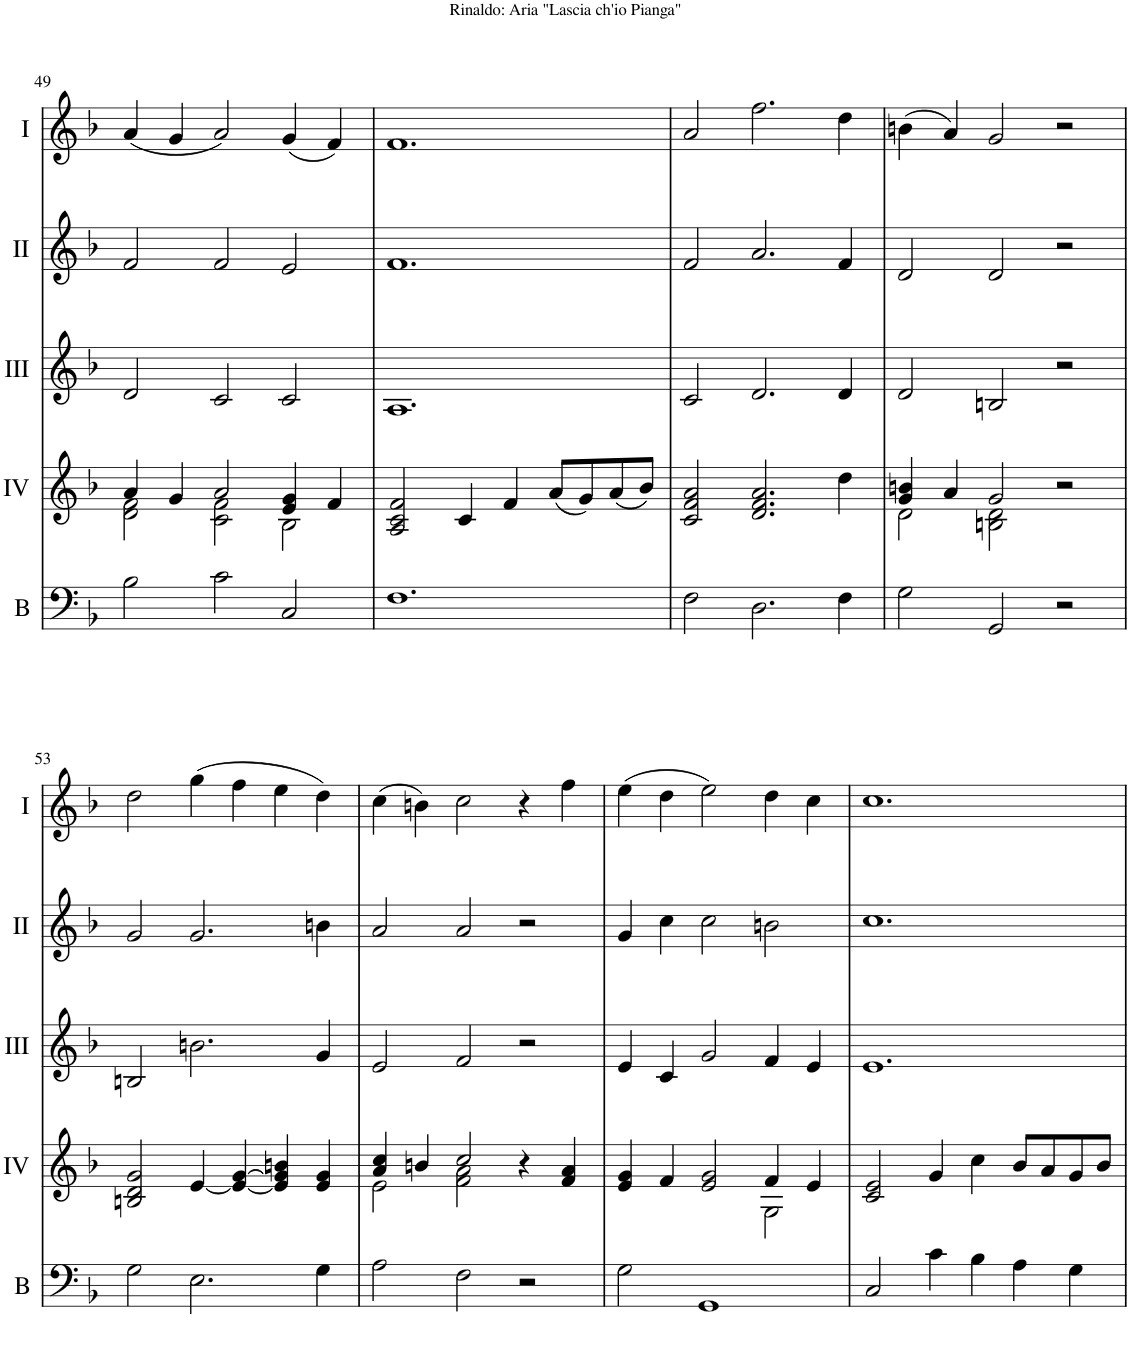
**kern	**kern	**kern	**kern	**kern
*part5	*part4	*part3	*part2	*part1
*staff5	*staff4	*staff3	*staff2	*staff1
*I"Bass	*I"Acc. 4	*I"Acc. 3	*I"Acc. 2	*I"Acc. 1
*I'B	*	*	*	*
!!LO:PB:g=z
*clefF4	*clefG2	*clefG2	*clefG2	*clefG2
*Trd7c12	*	*	*	*
*k[b-]	*k[b-]	*k[b-]	*k[b-]	*k[b-]
*M3/2	*M3/2	*M3/2	*M3/2	*M3/2
=49	=49	=49	=49	=49
*	*^	*	*	*
2B-\	4a/	2d\ 2f\	2d/	2f/	(4a/
.	4g/	.	.	.	4g/
2c\	2a/	2c\ 2f\	2c/	2f/	2a/)
2C/	4e/ 4g/	2B-\	2c/	2e/	(4g/
.	4f/	.	.	.	4f/)
*	*v	*v	*	*	*
=50	=50	=50	=50	=50
1.F	2A/ 2c/ 2f/	1.A	1.f	1.f
.	4c/	.	.	.
.	4f/	.	.	.
.	(8a/L	.	.	.
.	8g/)	.	.	.
.	(8a/	.	.	.
.	8b-/J)	.	.	.
=51	=51	=51	=51	=51
2F\	2c/ 2f/ 2a/	2c/	2f/	2a/
2.D\	2.d/ 2.f/ 2.a/	2.d/	2.a/	2.ff\
4F\	4dd\	4d/	4f/	4dd\
=52	=52	=52	=52	=52
*	*^	*	*	*
2G\	4g/ 4bn/	2d\	2d/	2d/	(4bn\
.	4a/	.	.	.	4a/)
2GG/	2g/	2Bn\ 2d\	2Bn/	2d/	2g/
2r	2r	2ryy	2r	2r	2r
*	*v	*v	*	*	*
!!LO:LB:g=z
=53	=53	=53	=53	=53
2G\	2Bn/ 2d/ 2g/	2Bn/	2g/	2dd\
2.E\	[4e/	2.bn\	2.g/	(4gg\
.	4e/_ [4g/	.	.	4ff\
.	4e/] 4g/] 4bn/	.	.	4ee\
4G\	4e/ 4g/	4g/	4bn\	4dd\)
=54	=54	=54	=54	=54
*	*^	*	*	*
2A\	4a/ 4cc/	2e\	2e/	2a/	(4cc\
.	4bn/	.	.	.	4bn\)
2F\	2cc/	2f\ 2a\	2f/	2a/	2cc\
2r	4r	4ryy	2r	2r	4r
.	4f/ 4a/	4ryy	.	.	4ff\
=55	=55	=55	=55	=55	=55
2G\	4e/ 4g/	1ryy	4e/	4g/	(4ee\
.	4f/	.	4c/	4cc\	4dd\
1GG	2e/ 2g/	.	2g/	2cc\	2ee\)
.	4f/	2G\	4f/	2bn\	4dd\
.	4e/	.	4e/	.	4cc\
*	*v	*v	*	*	*
=56	=56	=56	=56	=56
2C/	2c/ 2e/	1.e	1.cc	1.cc
4c\	4g/	.	.	.
4B-\	4cc\	.	.	.
4A\	8b-/L	.	.	.
.	8a/	.	.	.
4G\	8g/	.	.	.
.	8b-/J	.	.	.
=	=	=	=	=
*-	*-	*-	*-	*-
